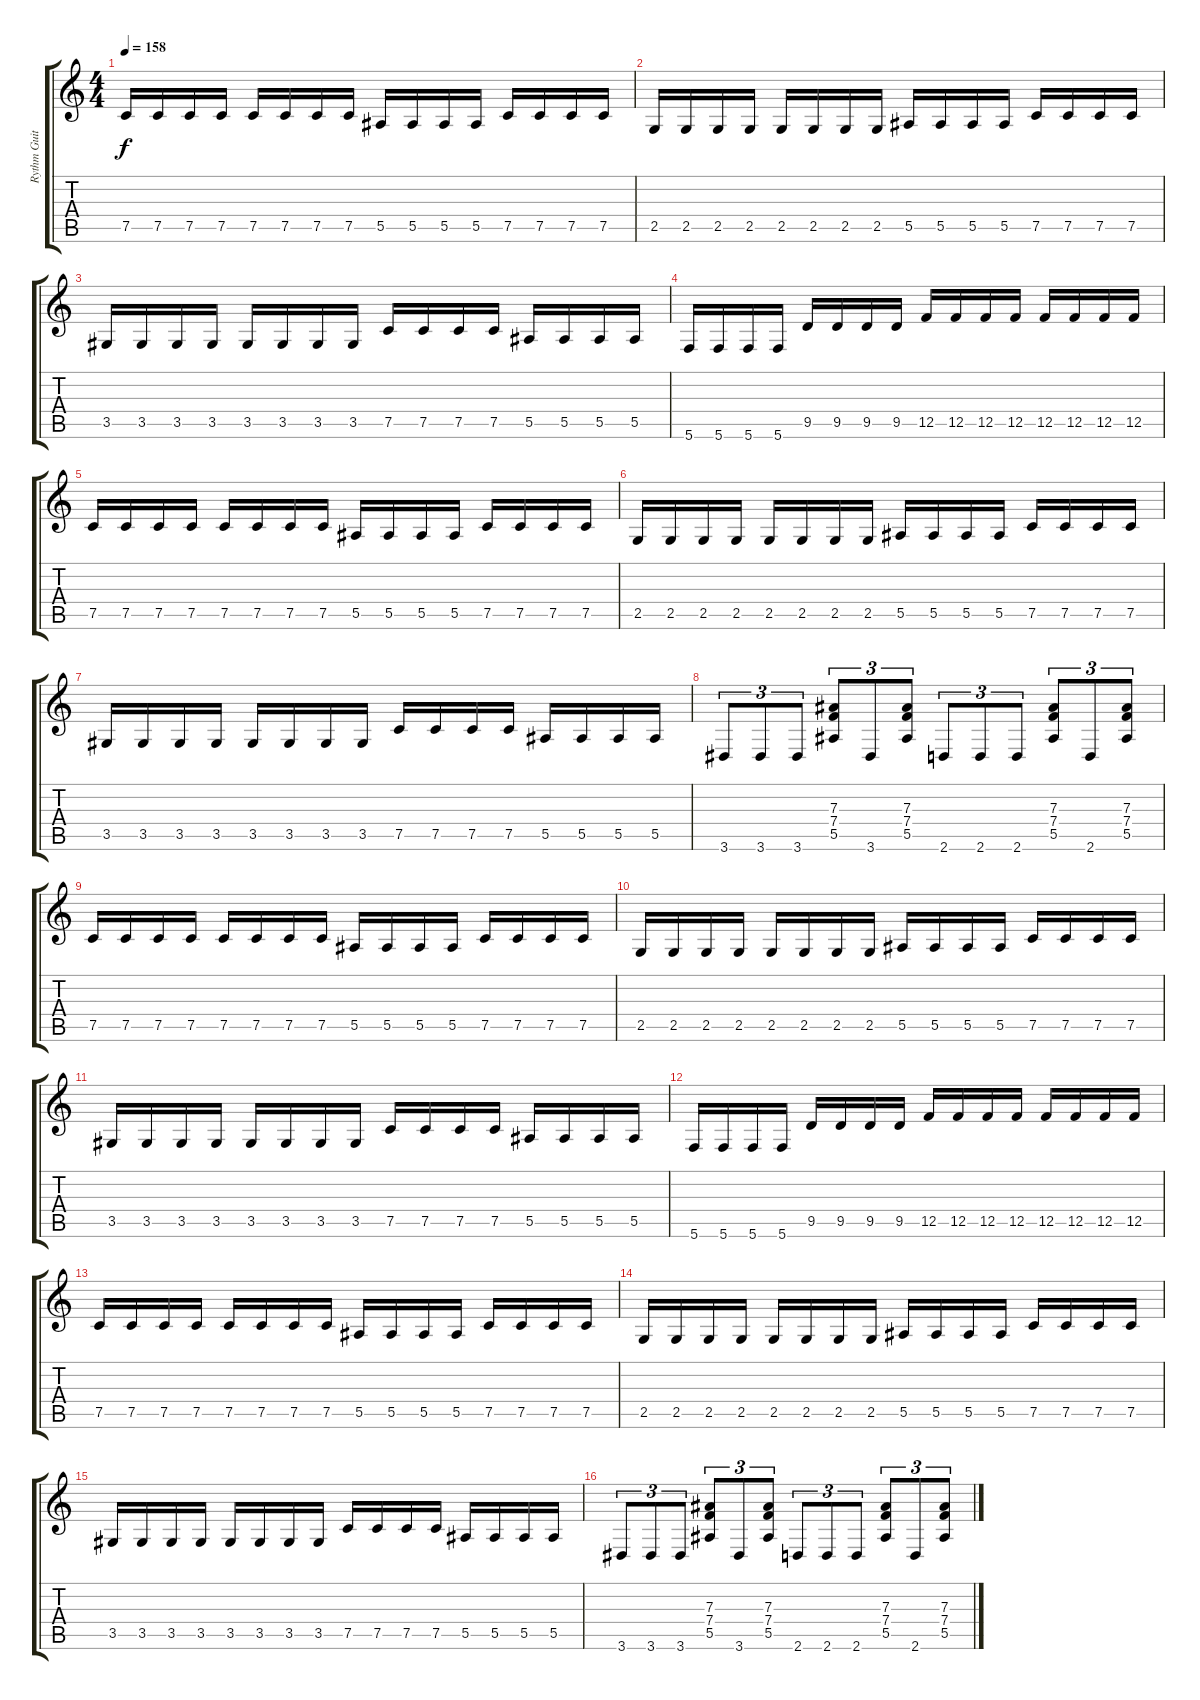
\track ("Rythm Guitar" "Rythm Guit") {instrument distortionguitar}
\staff {score tabs}
\tuning (C4 G3 Eb3 Bb2 F2 C2) {hide}
\ts (4 4)
\tempo 158
\clef g2
\ks c
7.5.16{dy f instrument distortionguitar} 7.5.16 7.5.16 7.5.16 7.5.16 7.5.16 7.5.16 7.5.16 5.5.16 5.5.16 5.5.16 5.5.16 7.5.16 7.5.16 7.5.16 7.5.16 |
2.5.16 2.5.16 2.5.16 2.5.16 2.5.16 2.5.16 2.5.16 2.5.16 5.5.16 5.5.16 5.5.16 5.5.16 7.5.16 7.5.16 7.5.16 7.5.16 |
3.5.16 3.5.16 3.5.16 3.5.16 3.5.16 3.5.16 3.5.16 3.5.16 7.5.16 7.5.16 7.5.16 7.5.16 5.5.16 5.5.16 5.5.16 5.5.16 |
5.6.16 5.6.16 5.6.16 5.6.16 9.5.16 9.5.16 9.5.16 9.5.16 12.5.16 12.5.16 12.5.16 12.5.16 12.5.16 12.5.16 12.5.16 12.5.16 |
7.5.16 7.5.16 7.5.16 7.5.16 7.5.16 7.5.16 7.5.16 7.5.16 5.5.16 5.5.16 5.5.16 5.5.16 7.5.16 7.5.16 7.5.16 7.5.16 |
2.5.16 2.5.16 2.5.16 2.5.16 2.5.16 2.5.16 2.5.16 2.5.16 5.5.16 5.5.16 5.5.16 5.5.16 7.5.16 7.5.16 7.5.16 7.5.16 |
3.5.16 3.5.16 3.5.16 3.5.16 3.5.16 3.5.16 3.5.16 3.5.16 7.5.16 7.5.16 7.5.16 7.5.16 5.5.16 5.5.16 5.5.16 5.5.16 |
3.6.8{tu (3 2)} 3.6.8{tu (3 2)} 3.6.8{tu (3 2)} (7.3 7.4 5.5).8{tu (3 2)} 3.6.8{tu (3 2)} (7.3 7.4 5.5).8{tu (3 2)} 2.6.8{tu (3 2)} 2.6.8{tu (3 2)} 2.6.8{tu (3 2)} (7.3 7.4 5.5).8{tu (3 2)} 2.6.8{tu (3 2)} (7.3 7.4 5.5).8{tu (3 2)} |
7.5.16 7.5.16 7.5.16 7.5.16 7.5.16 7.5.16 7.5.16 7.5.16 5.5.16 5.5.16 5.5.16 5.5.16 7.5.16 7.5.16 7.5.16 7.5.16 |
2.5.16 2.5.16 2.5.16 2.5.16 2.5.16 2.5.16 2.5.16 2.5.16 5.5.16 5.5.16 5.5.16 5.5.16 7.5.16 7.5.16 7.5.16 7.5.16 |
3.5.16 3.5.16 3.5.16 3.5.16 3.5.16 3.5.16 3.5.16 3.5.16 7.5.16 7.5.16 7.5.16 7.5.16 5.5.16 5.5.16 5.5.16 5.5.16 |
5.6.16 5.6.16 5.6.16 5.6.16 9.5.16 9.5.16 9.5.16 9.5.16 12.5.16 12.5.16 12.5.16 12.5.16 12.5.16 12.5.16 12.5.16 12.5.16 |
7.5.16 7.5.16 7.5.16 7.5.16 7.5.16 7.5.16 7.5.16 7.5.16 5.5.16 5.5.16 5.5.16 5.5.16 7.5.16 7.5.16 7.5.16 7.5.16 |
2.5.16 2.5.16 2.5.16 2.5.16 2.5.16 2.5.16 2.5.16 2.5.16 5.5.16 5.5.16 5.5.16 5.5.16 7.5.16 7.5.16 7.5.16 7.5.16 |
3.5.16 3.5.16 3.5.16 3.5.16 3.5.16 3.5.16 3.5.16 3.5.16 7.5.16 7.5.16 7.5.16 7.5.16 5.5.16 5.5.16 5.5.16 5.5.16 |
3.6.8{tu (3 2)} 3.6.8{tu (3 2)} 3.6.8{tu (3 2)} (7.3 7.4 5.5).8{tu (3 2)} 3.6.8{tu (3 2)} (7.3 7.4 5.5).8{tu (3 2)} 2.6.8{tu (3 2)} 2.6.8{tu (3 2)} 2.6.8{tu (3 2)} (7.3 7.4 5.5).8{tu (3 2)} 2.6.8{tu (3 2)} (7.3 7.4 5.5).8{tu (3 2)}
